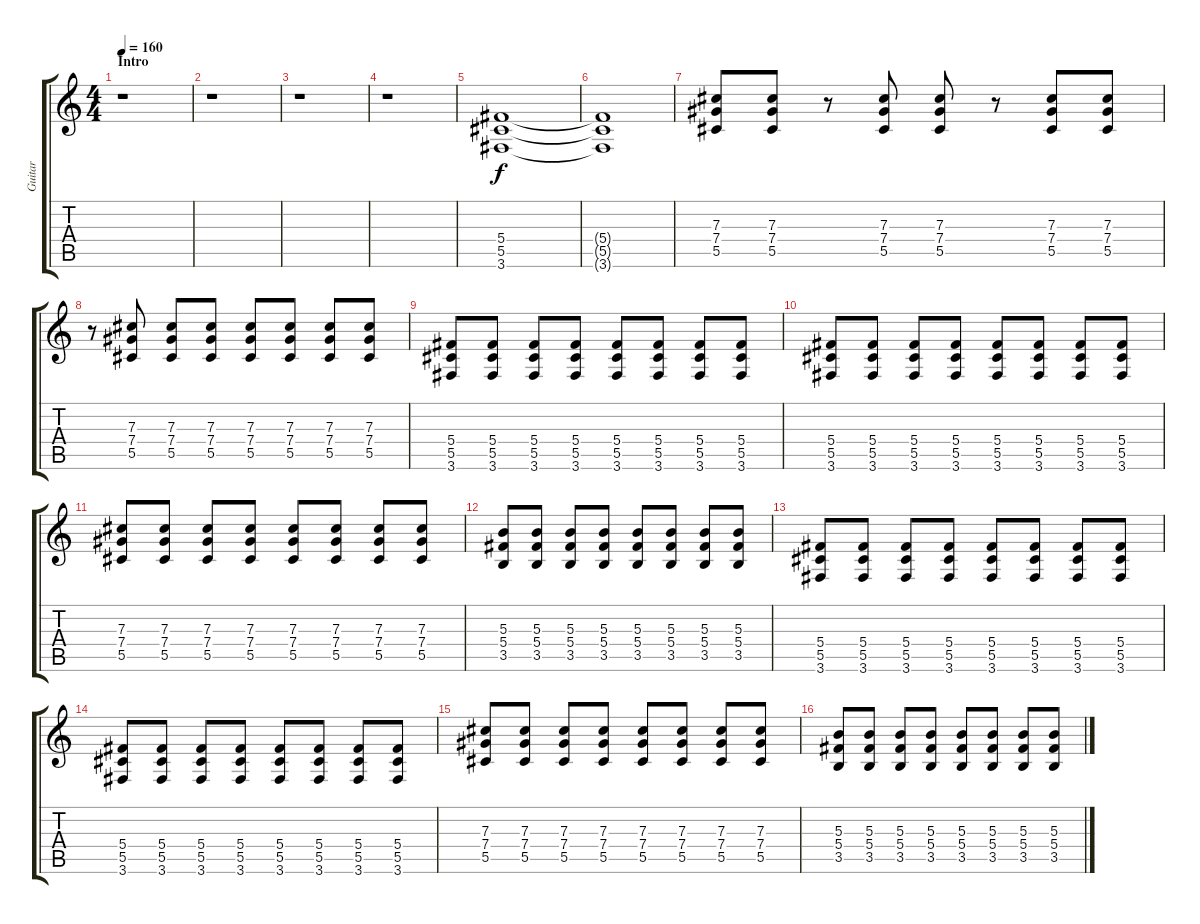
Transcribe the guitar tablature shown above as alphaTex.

\track ("Guitar" "Guitar") {instrument distortionguitar}
\staff {score tabs}
\tuning (Eb4 Bb3 Gb3 Db3 Ab2 Eb2) {hide}
\ts (4 4)
\section ("" "Intro")
\tempo 160
\clef g2
\ks c
r.1{dy f instrument distortionguitar} |
r.1 |
r.1 |
r.1 |
(5.4 5.5 3.6).1 |
(5.4{t} 5.5{t} 3.6{t}).1 |
(7.3 7.4 5.5).8 (7.3 7.4 5.5).8 r.8 (7.3 7.4 5.5).8 (7.3 7.4 5.5).8 r.8 (7.3 7.4 5.5).8 (7.3 7.4 5.5).8 |
r.8 (7.3 7.4 5.5).8 (7.3 7.4 5.5).8 (7.3 7.4 5.5).8 (7.3 7.4 5.5).8 (7.3 7.4 5.5).8 (7.3 7.4 5.5).8 (7.3 7.4 5.5).8 |
(5.4 5.5 3.6).8 (5.4 5.5 3.6).8 (5.4 5.5 3.6).8 (5.4 5.5 3.6).8 (5.4 5.5 3.6).8 (5.4 5.5 3.6).8 (5.4 5.5 3.6).8 (5.4 5.5 3.6).8 |
(5.4 5.5 3.6).8 (5.4 5.5 3.6).8 (5.4 5.5 3.6).8 (5.4 5.5 3.6).8 (5.4 5.5 3.6).8 (5.4 5.5 3.6).8 (5.4 5.5 3.6).8 (5.4 5.5 3.6).8 |
(7.3 7.4 5.5).8 (7.3 7.4 5.5).8 (7.3 7.4 5.5).8 (7.3 7.4 5.5).8 (7.3 7.4 5.5).8 (7.3 7.4 5.5).8 (7.3 7.4 5.5).8 (7.3 7.4 5.5).8 |
(5.3 5.4 3.5).8 (5.3 5.4 3.5).8 (5.3 5.4 3.5).8 (5.3 5.4 3.5).8 (5.3 5.4 3.5).8 (5.3 5.4 3.5).8 (5.3 5.4 3.5).8 (5.3 5.4 3.5).8 |
(5.4 5.5 3.6).8 (5.4 5.5 3.6).8 (5.4 5.5 3.6).8 (5.4 5.5 3.6).8 (5.4 5.5 3.6).8 (5.4 5.5 3.6).8 (5.4 5.5 3.6).8 (5.4 5.5 3.6).8 |
(5.4 5.5 3.6).8 (5.4 5.5 3.6).8 (5.4 5.5 3.6).8 (5.4 5.5 3.6).8 (5.4 5.5 3.6).8 (5.4 5.5 3.6).8 (5.4 5.5 3.6).8 (5.4 5.5 3.6).8 |
(7.3 7.4 5.5).8 (7.3 7.4 5.5).8 (7.3 7.4 5.5).8 (7.3 7.4 5.5).8 (7.3 7.4 5.5).8 (7.3 7.4 5.5).8 (7.3 7.4 5.5).8 (7.3 7.4 5.5).8 |
(5.3 5.4 3.5).8 (5.3 5.4 3.5).8 (5.3 5.4 3.5).8 (5.3 5.4 3.5).8 (5.3 5.4 3.5).8 (5.3 5.4 3.5).8 (5.3 5.4 3.5).8 (5.3 5.4 3.5).8
